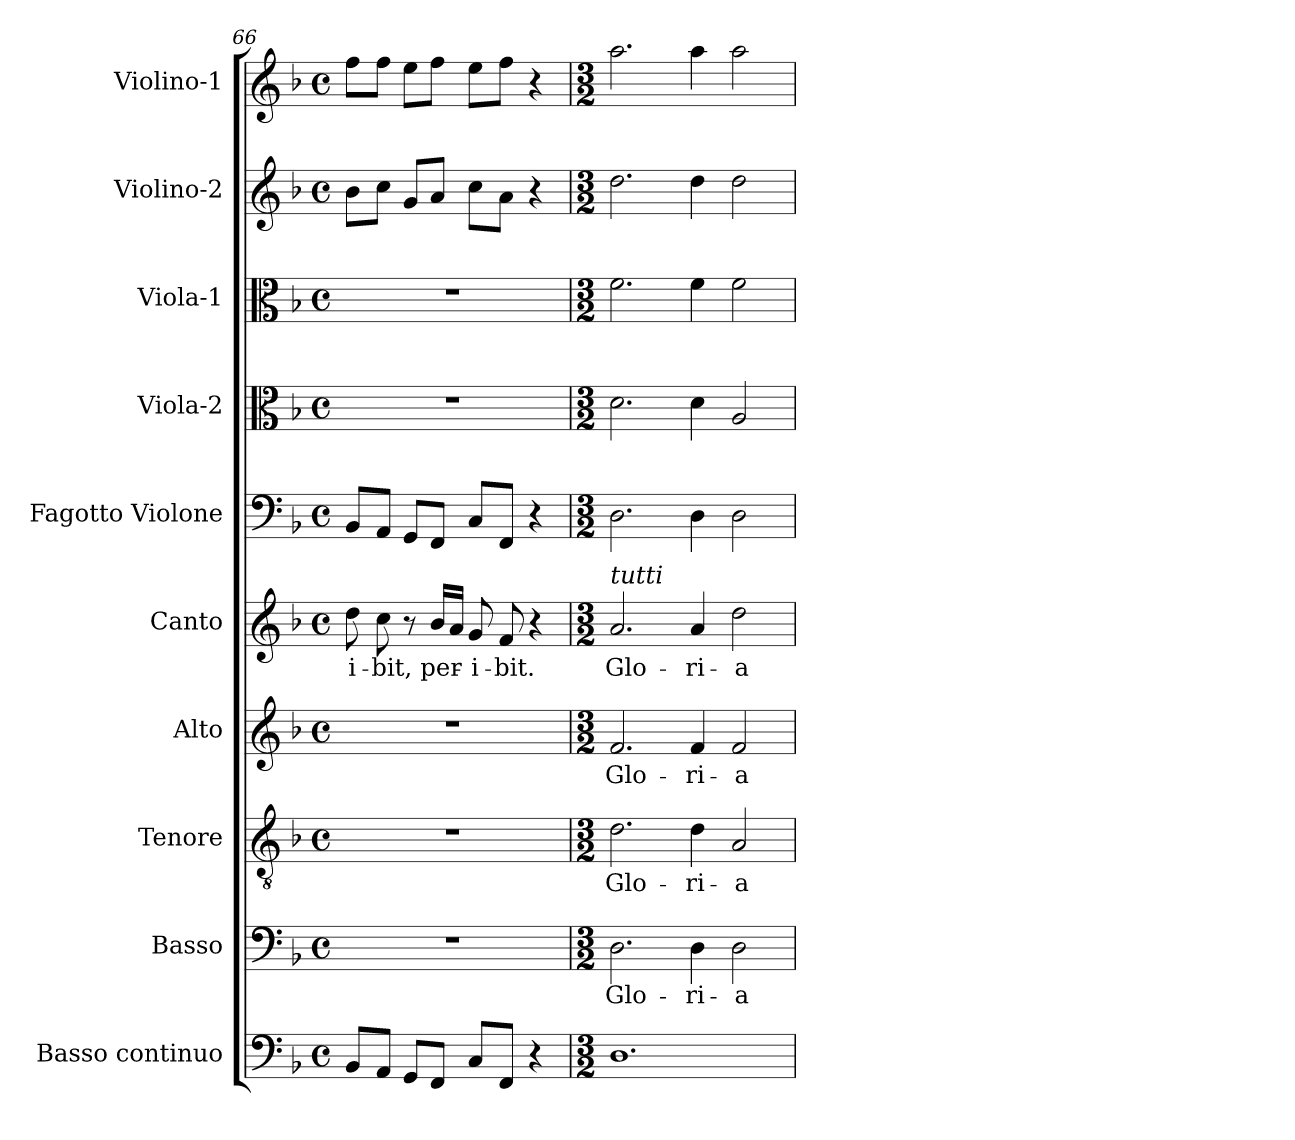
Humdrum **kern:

**kern	**kern	**text	**kern	**text	**kern	**text	**kern	**text	**kern	**kern	**kern	**kern	**kern
*part10	*part9	*part9	*part8	*part8	*part7	*part7	*part6	*part6	*part5	*part4	*part3	*part2	*part1
*staff10	*staff9	*staff9	*staff8	*staff8	*staff7	*staff7	*staff6	*staff6	*staff5	*staff4	*staff3	*staff2	*staff1
*I"Basso continuo	*I"Basso	*	*I"Tenore	*	*I"Alto	*	*I"Canto	*	*I"Fagotto Violone	*I"Viola-2	*I"Viola-1	*I"Violino-2	*I"Violino-1
*I'BC	*I'B	*	*I'T	*	*I'A	*	*I'C	*	*I'Fg	*I'Va2	*I'Va1	*I'Vi2	*I'Vi1
*clefF4	*clefF4	*	*clefGv2	*	*clefG2	*	*clefG2	*	*clefF4	*clefC3	*clefC3	*clefG2	*clefG2
*k[b-]	*k[b-]	*	*k[b-]	*	*k[b-]	*	*k[b-]	*	*k[b-]	*k[b-]	*k[b-]	*k[b-]	*k[b-]
*F:	*F:	*	*F:	*	*F:	*	*F:	*	*F:	*F:	*F:	*F:	*F:
*M4/4	*M4/4	*	*M4/4	*	*M4/4	*	*M4/4	*	*M4/4	*M4/4	*M4/4	*M4/4	*M4/4
*met(c)	*met(c)	*	*met(c)	*	*met(c)	*	*met(c)	*	*met(c)	*met(c)	*met(c)	*met(c)	*met(c)
=66	=66	=66	=66	=66	=66	=66	=66	=66	=66	=66	=66	=66	=66
!	!	!	!	!	!	!	!	!LO:LY:b	!	!	!	!	!
8BB-/L	1r	.	1r	.	1r	.	8dd\	-i-	8BB-/L	1r	1r	8b-\L	8ff\L
!	!	!	!	!	!	!	!	!LO:LY:b	!	!	!	!	!
8AA/J	.	.	.	.	.	.	8cc\	-bit,	8AA/J	.	.	8cc\J	8ff\J
8GG/L	.	.	.	.	.	.	8r	.	8GG/L	.	.	8g/L	8ee\L
!	!	!	!	!	!	!	!	!LO:LY:b	!	!	!	!	!
8FF/J	.	.	.	.	.	.	16b-/LL	per-	8FF/J	.	.	8a/J	8ff\J
.	.	.	.	.	.	.	16a/JJ	.	.	.	.	.	.
!	!	!	!	!	!	!	!	!LO:LY:b	!	!	!	!	!
8C/L	.	.	.	.	.	.	8g/	-i-	8C/L	.	.	8cc\L	8ee\L
!	!	!	!	!	!	!	!	!LO:LY:b	!	!	!	!	!
8FF/J	.	.	.	.	.	.	8f/	-bit.	8FF/J	.	.	8a\J	8ff\J
4r	.	.	.	.	.	.	4r	.	4r	.	.	4r	4r
!!LO:PB:g=z
=67	=67	=67	=67	=67	=67	=67	=67	=67	=67	=67	=67	=67	=67
*M3/2	*M3/2	*	*M3/2	*	*M3/2	*	*M3/2	*	*M3/2	*M3/2	*M3/2	*M3/2	*M3/2
!	!	!LO:LY:b	!	!	!	!	!	!	!	!	!	!	!
!	!	!	!	!LO:LY:b	!	!	!	!	!	!	!	!	!
!	!	!	!	!	!	!LO:LY:b	!	!	!	!	!	!	!
!	!	!	!	!	!	!	!LO:TX:a:i:t=tutti	!	!	!	!	!	!
!	!	!	!	!	!	!	!	!LO:LY:b	!	!	!	!	!
1.D	2.D\	Glo-	2.d\	Glo-	2.f/	Glo-	2.a/	Glo-	2.D\	2.d\	2.f\	2.dd\	2.aa\
!	!	!LO:LY:b	!	!	!	!	!	!	!	!	!	!	!
!	!	!	!	!LO:LY:b	!	!	!	!	!	!	!	!	!
!	!	!	!	!	!	!LO:LY:b	!	!	!	!	!	!	!
!	!	!	!	!	!	!	!	!LO:LY:b	!	!	!	!	!
.	4D\	-ri-	4d\	-ri-	4f/	-ri-	4a/	-ri-	4D\	4d\	4f\	4dd\	4aa\
!	!	!LO:LY:b	!	!	!	!	!	!	!	!	!	!	!
!	!	!	!	!LO:LY:b	!	!	!	!	!	!	!	!	!
!	!	!	!	!	!	!LO:LY:b	!	!	!	!	!	!	!
!	!	!	!	!	!	!	!	!LO:LY:b	!	!	!	!	!
.	2D\	-a	2A/	-a	2f/	-a	2dd\	-a	2D\	2A/	2f\	2dd\	2aa\
=	=	=	=	=	=	=	=	=	=	=	=	=	=
*-	*-	*-	*-	*-	*-	*-	*-	*-	*-	*-	*-	*-	*-
